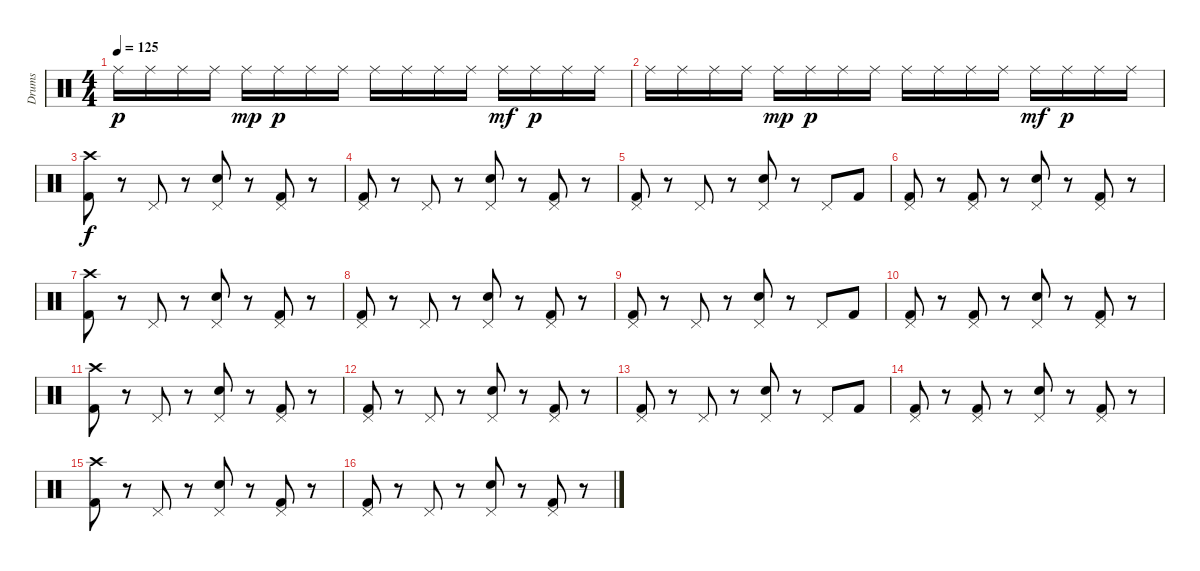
\track ("Drums" "Drums") {instrument percussion}
\staff {score}
\articulation defaults
\ts (4 4)
\tempo 125
\clef neutral
\ks c "Ride (middle)".16{dy p} "Ride (middle)".16 "Ride (middle)".16 "Ride (middle)".16 "Ride (middle)".16{dy mp} "Ride (middle)".16{dy p} "Ride (middle)".16 "Ride (middle)".16 "Ride (middle)".16 "Ride (middle)".16 "Ride (middle)".16 "Ride (middle)".16 "Ride (middle)".16{dy mf} "Ride (middle)".16{dy p} "Ride (middle)".16 "Ride (middle)".16
|
"Ride (middle)".16 "Ride (middle)".16 "Ride (middle)".16 "Ride (middle)".16 "Ride (middle)".16{dy mp} "Ride (middle)".16{dy p} "Ride (middle)".16 "Ride (middle)".16 "Ride (middle)".16 "Ride (middle)".16 "Ride (middle)".16 "Ride (middle)".16 "Ride (middle)".16{dy mf} "Ride (middle)".16{dy p} "Ride (middle)".16 "Ride (middle)".16 |
("Crash high (hit)" "Kick (hit) 2").8{dy f} r.8 "Pedal Hi-Hat (hit)".8 r.8 ("Pedal Hi-Hat (hit)" "Electric Snare (hit)").8 r.8 ("Pedal Hi-Hat (hit)" "Kick (hit) 2").8 r.8 |
("Pedal Hi-Hat (hit)" "Kick (hit) 2").8 r.8 "Pedal Hi-Hat (hit)".8 r.8 ("Pedal Hi-Hat (hit)" "Electric Snare (hit)").8 r.8 ("Pedal Hi-Hat (hit)" "Kick (hit) 2").8 r.8 |
("Pedal Hi-Hat (hit)" "Kick (hit) 2").8 r.8 "Pedal Hi-Hat (hit)".8 r.8 ("Pedal Hi-Hat (hit)" "Electric Snare (hit)").8 r.8 "Pedal Hi-Hat (hit)".8 "Kick (hit) 2".8 |
("Pedal Hi-Hat (hit)" "Kick (hit) 2").8 r.8 ("Pedal Hi-Hat (hit)" "Kick (hit) 2").8 r.8 ("Pedal Hi-Hat (hit)" "Electric Snare (hit)").8 r.8 ("Pedal Hi-Hat (hit)" "Kick (hit) 2").8 r.8 |
("Crash high (hit)" "Kick (hit) 2").8 r.8 "Pedal Hi-Hat (hit)".8 r.8 ("Pedal Hi-Hat (hit)" "Electric Snare (hit)").8 r.8 ("Pedal Hi-Hat (hit)" "Kick (hit) 2").8 r.8 |
("Pedal Hi-Hat (hit)" "Kick (hit) 2").8 r.8 "Pedal Hi-Hat (hit)".8 r.8 ("Pedal Hi-Hat (hit)" "Electric Snare (hit)").8 r.8 ("Pedal Hi-Hat (hit)" "Kick (hit) 2").8 r.8 |
("Pedal Hi-Hat (hit)" "Kick (hit) 2").8 r.8 "Pedal Hi-Hat (hit)".8 r.8 ("Pedal Hi-Hat (hit)" "Electric Snare (hit)").8 r.8 "Pedal Hi-Hat (hit)".8 "Kick (hit) 2".8 |
("Pedal Hi-Hat (hit)" "Kick (hit) 2").8 r.8 ("Pedal Hi-Hat (hit)" "Kick (hit) 2").8 r.8 ("Pedal Hi-Hat (hit)" "Electric Snare (hit)").8 r.8 ("Pedal Hi-Hat (hit)" "Kick (hit) 2").8 r.8 |
("Crash high (hit)" "Kick (hit) 2").8 r.8 "Pedal Hi-Hat (hit)".8 r.8 ("Pedal Hi-Hat (hit)" "Electric Snare (hit)").8 r.8 ("Pedal Hi-Hat (hit)" "Kick (hit) 2").8 r.8 |
("Pedal Hi-Hat (hit)" "Kick (hit) 2").8 r.8 "Pedal Hi-Hat (hit)".8 r.8 ("Pedal Hi-Hat (hit)" "Electric Snare (hit)").8 r.8 ("Pedal Hi-Hat (hit)" "Kick (hit) 2").8 r.8 |
("Pedal Hi-Hat (hit)" "Kick (hit) 2").8 r.8 "Pedal Hi-Hat (hit)".8 r.8 ("Pedal Hi-Hat (hit)" "Electric Snare (hit)").8 r.8 "Pedal Hi-Hat (hit)".8 "Kick (hit) 2".8 |
("Pedal Hi-Hat (hit)" "Kick (hit) 2").8 r.8 ("Pedal Hi-Hat (hit)" "Kick (hit) 2").8 r.8 ("Pedal Hi-Hat (hit)" "Electric Snare (hit)").8 r.8 ("Pedal Hi-Hat (hit)" "Kick (hit) 2").8 r.8 |
("Crash high (hit)" "Kick (hit) 2").8 r.8 "Pedal Hi-Hat (hit)".8 r.8 ("Pedal Hi-Hat (hit)" "Electric Snare (hit)").8 r.8 ("Pedal Hi-Hat (hit)" "Kick (hit) 2").8 r.8 |
("Pedal Hi-Hat (hit)" "Kick (hit) 2").8 r.8 "Pedal Hi-Hat (hit)".8 r.8 ("Pedal Hi-Hat (hit)" "Electric Snare (hit)").8 r.8 ("Pedal Hi-Hat (hit)" "Kick (hit) 2").8 r.8
